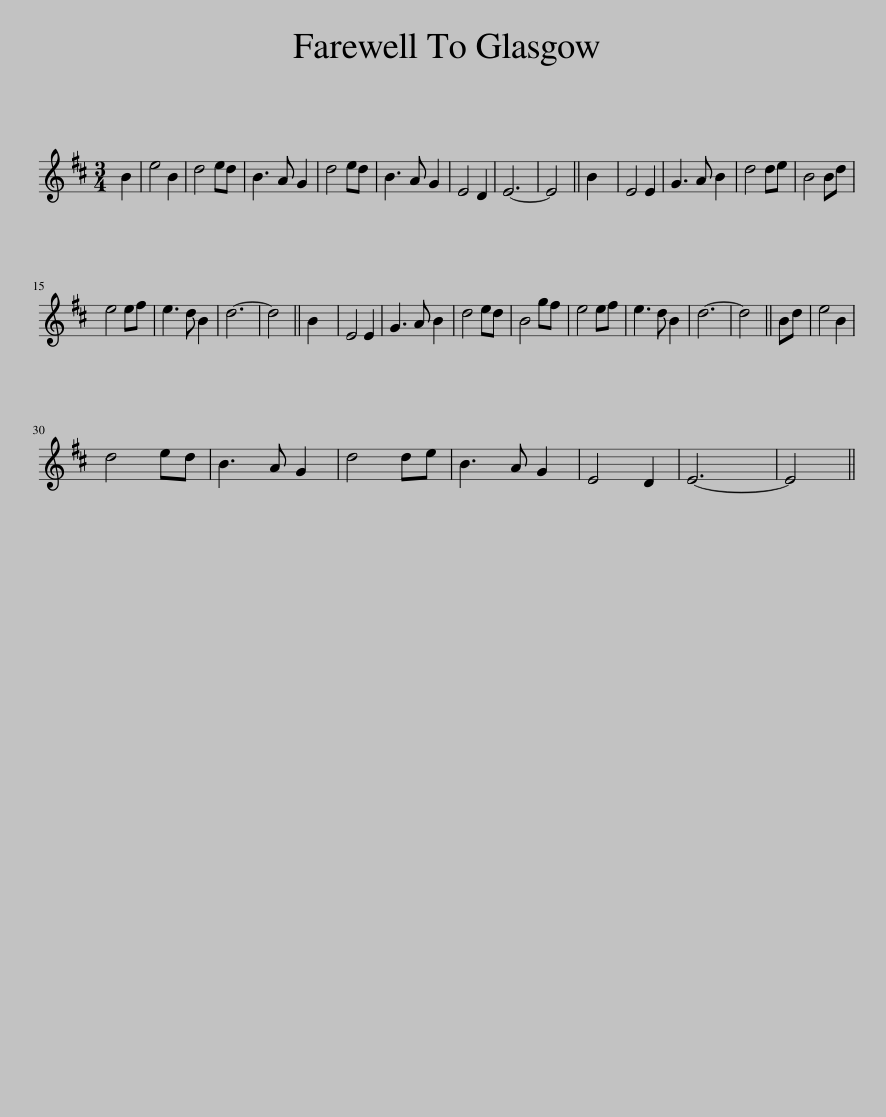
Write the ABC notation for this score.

X:1
L:1/8
M:3/4
I:linebreak $
K:D
V:1 treble
V:1
 B2 | e4 B2 | d4 ed | B3 A G2 | d4 ed | %5
 B3 A G2 | E4 D2 | E6- | E4 || B2 | %10
 E4 E2 | G3 A B2 | d4 de | B4 Bd |$ e4 ef | %15
 e3 d B2 | d6- | d4 || B2 | E4 E2 | %20
 G3 A B2 | d4 ed | B4 gf | e4 ef | e3 d B2 | %25
 d6- | d4 || Bd | e4 B2 |$ d4 ed | %30
 B3 A G2 | d4 de | B3 A G2 | E4 D2 | E6- | %35
 E4 || %36
